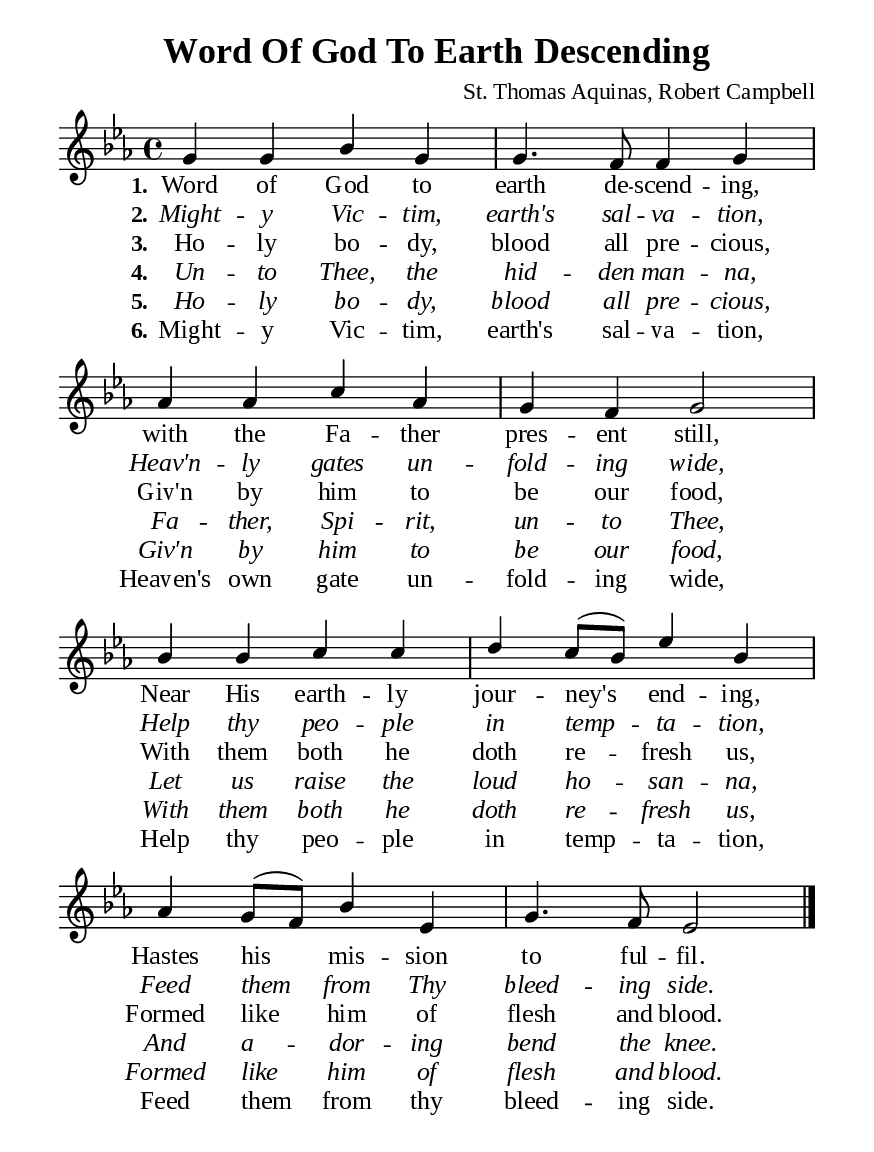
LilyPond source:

\version "2.18.2"

\header {
  title = "Word Of God To Earth Descending"
  composer = "St. Thomas Aquinas, Robert Campbell"
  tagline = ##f
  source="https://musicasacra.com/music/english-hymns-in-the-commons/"
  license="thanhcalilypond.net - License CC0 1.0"
}

global= {
  \key ees \major
  \time 4/4
  \override Score.BarNumber.break-visibility = ##(#f #f #f)
  \override Lyrics.LyricSpace.minimum-distance = #3.0
}

\paper {
  #(set-paper-size "a5")
  top-margin = 10\mm
  bottom-margin = 5\mm
  left-margin = 10\mm
  right-margin = 10\mm
  indent = #0
  #(define fonts
	 (make-pango-font-tree "Liberation Serif"
	 		       "Liberation Serif"
			       "Liberation Serif"
			       (/ 20 20)))
  system-system-spacing = #'((basic-distance . 2) (padding . 2))
}

printItalic = \with {
  \override LyricText.font-shape = #'italic
}

% Soprano verse music
musicVerseSoprano = \relative c' {
  g'4 g bes g |
  g4. f8 f4 g |
  aes aes c aes |
  g f g2 |
  bes4 bes c c |
  d c8 (bes) ees4 bes |
  aes g8 (f) bes4 ees, |
  g4. f8 ees2 \bar "|."
}

% Verse lyrics
verseOne = \lyricmode {
  \set stanza = #"1."
  Word of God to earth de -- scend -- ing, with the Fa -- ther pres -- ent still,
  Near His earth -- ly jour -- ney's end -- ing, Hastes his mis -- sion to ful -- fil.
}

verseTwo = \lyricmode {
  \set stanza = #"2."
  Might -- y Vic -- tim, earth's sal -- va -- tion, Heav'n -- ly gates un -- fold -- ing wide,
  Help thy peo -- ple in temp -- ta -- tion, Feed them from Thy bleed -- ing side.
}

verseThree = \lyricmode {
  \set stanza = #"3."
  Ho -- ly bo -- dy, blood all pre -- cious, Giv'n  by him to be our food,
  With them both he doth re -- fresh us, Formed like him of flesh and blood.
}

verseFour = \lyricmode {
  \set stanza = #"4."
  Un -- to Thee, the hid -- den man -- na, Fa -- ther, Spi -- rit, un -- to Thee,
  Let us raise the loud ho -- san -- na, And a -- dor -- ing bend the knee.
}

verseFive = \lyricmode {
  \set stanza = #"5."
  Ho -- ly bo -- dy, blood all pre -- cious, Giv'n by him to be our food,
  With them both he doth re -- fresh us,
  Formed like him of flesh and blood.
}

verseSix = \lyricmode {
  \set stanza = #"6."
  Might -- y Vic -- tim, earth's sal -- va -- tion,
  Heaven's own gate un -- fold -- ing wide,
  Help thy peo -- ple in temp -- ta -- tion,
  Feed them from thy bleed -- ing side.
}

% Layout
\score {
    \new ChoirStaff <<
      \new Staff <<
        \clef "treble"
        \new Voice = "sopranos" { \global \stemUp \slurUp \musicVerseSoprano }
      >>
      \new Lyrics \lyricsto sopranos \verseOne
      \new Lyrics \printItalic \lyricsto sopranos \verseTwo
      \new Lyrics \lyricsto sopranos \verseThree
      \new Lyrics \printItalic \lyricsto sopranos \verseFour
      \new Lyrics \printItalic \lyricsto sopranos \verseFive
      \new Lyrics \lyricsto sopranos \verseSix
    >>
}
